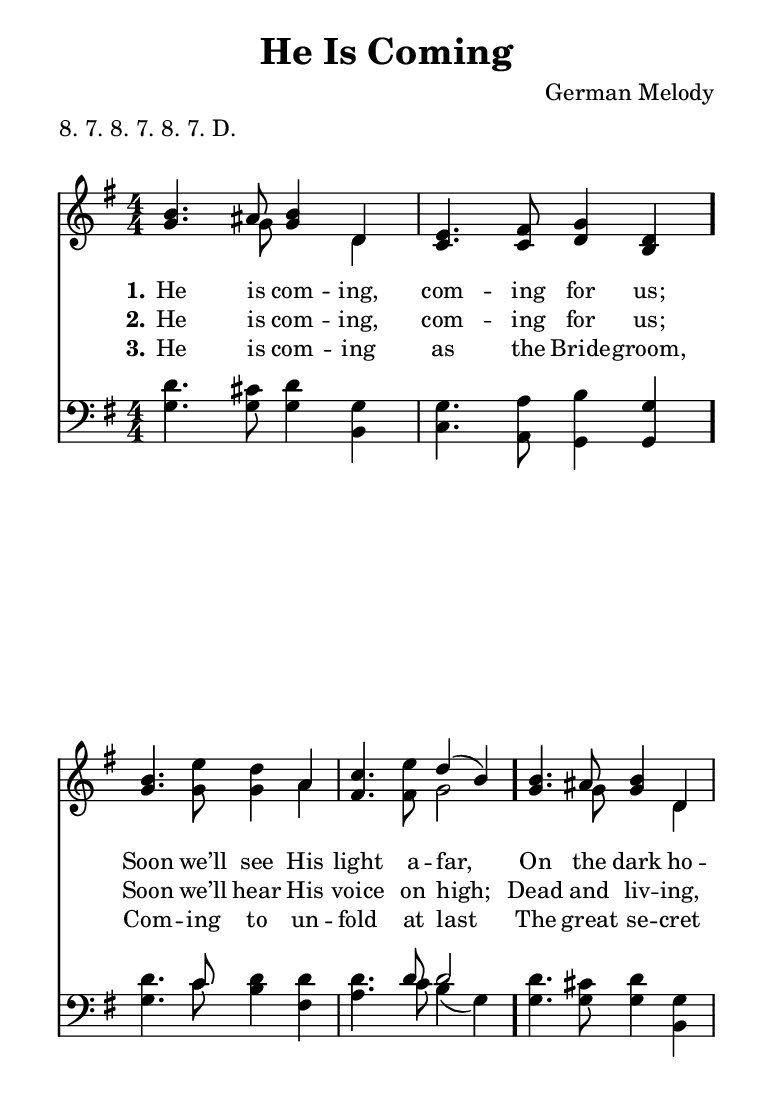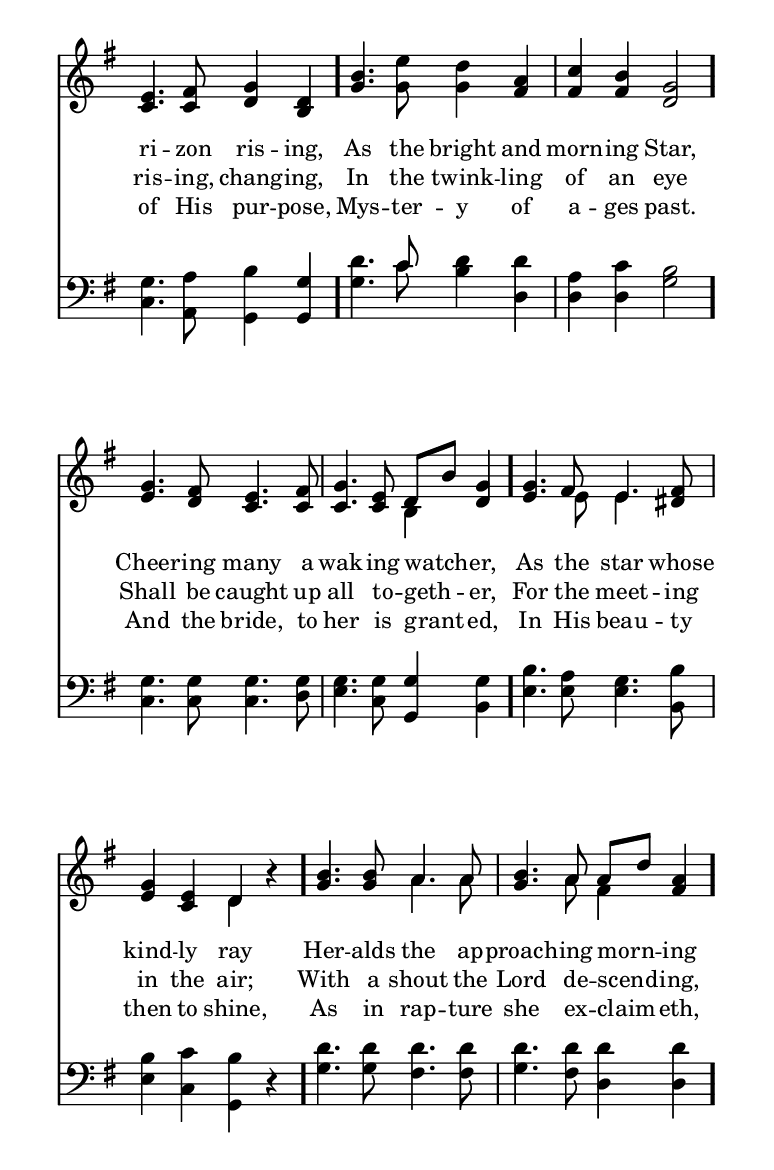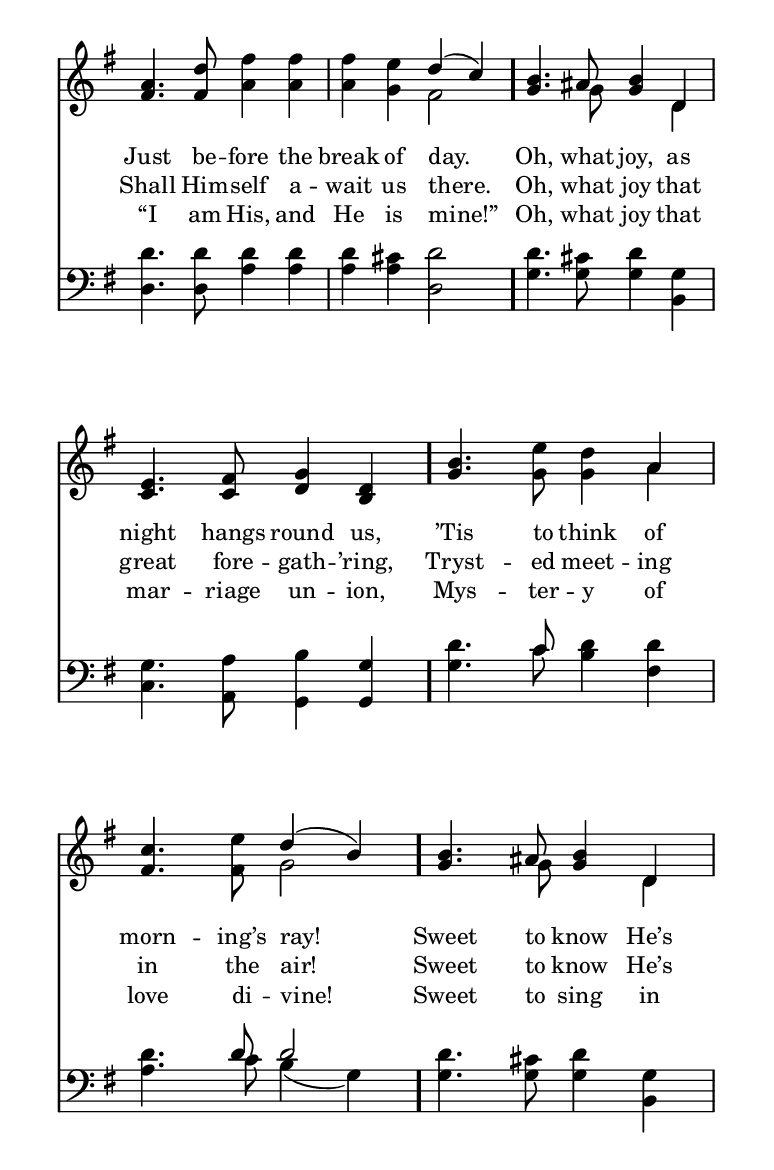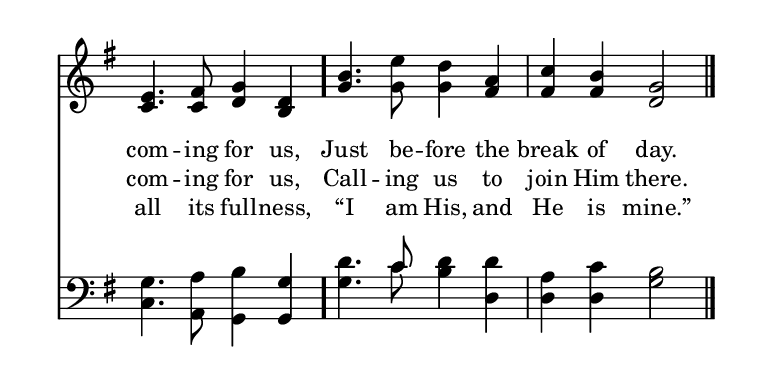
\include "common/global.ily"
\paper {
  \include "common/paper.ily"
  systems-per-page = #(cond (is-eogsized 4) (#t #f))
  system-count = #(cond (is-eogsized 6) (#t #f))
  ragged-last-bottom = ##t
}

\header{
  hymnnumber = "218"
  title = "He Is Coming"
  tunename = ""
  meter = "8. 7. 8. 7. 8. 7. D."
  poet = ""
  composer = "German Melody"
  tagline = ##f
}

global = {
  \include "common/overrides.ily"
  \override Staff.TimeSignature.style = #'numbered
  \time 4/4
  \override Score.MetronomeMark.transparent = ##t % hide all fermata changes too
  \tempo 4=110
  \key g \major
  \autoBeamOff
}

notesSoprano = {
\global
\relative c'' {

  b4. ais8 b4 d, | e4. fis8 g4 d |
  b'4. e8 d4 a | c4. e8 d4( b) |
  b4. ais8 b4 d, | e4. fis8 g4 d |
  b'4. e8 d4 a | c b g2

  g4. fis8 e4. fis8 | g4. e8 d8[ b'] g4 |
  g4. fis8 e4. fis8 | g4 e d r |
  b'4. b8 a4. a8 | b4. a8 a8[ d] a4 |
  a4. d8 fis4 fis | fis e d( c) % !

  b4. ais8 b4 d, | e4. fis8 g4 d |
  b'4. e8 d4 a | c4. e8 d4( b) |
  b4. ais8 b4 d, | e4. fis8 g4 d |
  b'4. e8 d4 a | c b g2 |

  \bar "|."

}
}

notesAlto = {
\global
\relative e' {

  g4. g8 g4 d | c4. c8 d4 b |
  g'4. g8 g4 a | fis4. fis8 g2 |
  g4. g8 g4 d | c4. c8 d4 b |
  g'4. g8 g4 fis | fis fis d2 |

  e4. d8 c4. c8 | c4. c8 b4 d |
  e4. e8 e4. dis8 | e4 c d r |
  g4. g8 a4. a8 | g4. a8 fis4 fis |
  fis4. fis8 a4 a | a g fis2 |

  g4. g8 g4 d | c4. c8 d4 b |
  g'4. g8 g4 a | fis4. fis8 g2 |
  g4. g8 g4 d | c4. c8 d4 b |
  g'4. g8 g4 fis | fis fis d2 |

}
}

notesTenor = {
\global
\relative a {

  d4. cis8 d4 g, | g4. a8 b4 g |
  d'4. c8 d4 d | d4. d8 d2 |
  d4. cis8 d4 g, | g4. a8 b4 g |
  d'4. c8 d4 d | a4 c b2 |

  g4. g8 g4. g8 | g4. g8 g4 g |
  b4. a8 g4. b8 | b4 c b r |
  d4. d8 d4. d8 | d4. d8 d4 d |
  d4. d8 d4 d | d cis d2 |

  d4. cis8 d4 g, | g4. a8 b4 g |
  d'4. c8 d4 d | d4. d8 d2 |
  d4. cis8 d4 g, | g4. a8 b4 g |
  d'4. c8 d4 d | a4 c b2 |

}
}

notesBass = {
\global
\relative f {

  g4. g8 g4 b, | c4. a8 g4 g |
  g'4. c8 b4 fis | a4. c8 b4( g) |
  g4. g8 g4 b, | c4. a8 g4 g |
  g'4. c8 b4 d, | d d g2 |

  c,4. c8 c4. d8 | e4. c8 g4 b |
  e4. e8 e4. b8 | e4 c g r |
  g'4. g8 fis4. fis8 | g4. fis8 d4 d |
  d4. d8 a'4 a | a a d,2 |

  g4. g8 g4 b, | c4. a8 g4 g |
  g'4. c8 b4 fis | a4. c8 b4( g) |
  g4. g8 g4 b, | c4. a8 g4 g |
  g'4. c8 b4 d, | d d g2 |

}
}

wordsA = \lyricmode {
\set stanza = "1."

He is com -- ing, com -- ing for us; \bar "."
Soon we’ll see His light a -- far, \bar "."
On the dark ho -- ri -- zon ris -- ing, \bar "."
As the bright and morn -- ing Star, \bar "."
Cheer -- ing many a wak -- ing watch -- er, \bar "."
As the star whose kind -- ly ray \bar "."
Her -- alds the ap -- proach -- ing morn -- ing \bar "."
Just be -- fore the break of day. \bar "."
Oh, what joy, as night hangs round us, \bar "."
’Tis to think of morn -- ing’s ray! \bar "."
Sweet to know He’s com -- ing for us, \bar "."
Just be -- fore the break of day. \bar "."

}

wordsB = \lyricmode {
\set stanza = "2."

He is com -- ing, com -- ing for us;
Soon we’ll hear His voice on high;
Dead and liv -- ing, ris -- ing, chang -- ing,
In the twink -- ling of an eye
Shall be caught up all to -- geth -- er,
For the meet -- ing in the air;
With a shout the Lord de -- scend -- ing,
Shall Him -- self a -- wait us there.
Oh, what joy that great fore -- gath -- ’ring,
Tryst -- ed meet -- ing in the air!
Sweet to know He’s com -- ing for us,
Call -- ing us to join Him there.

}

wordsC = \lyricmode {
\set stanza = "3."

He is com -- ing as the Bride -- groom,
Com -- ing to un -- fold at last
The great se -- cret of His pur -- pose,
Mys -- ter -- y of a -- ges past.
And the bride, to her is grant -- ed,
In His beau -- ty then to shine,
As in rap -- ture she ex -- claim -- eth,
“I am His, and He is mine!”
Oh, what joy that mar -- riage un -- ion,
Mys -- ter -- y of love di -- vine!
Sweet to sing in all its full -- ness,
“I am His, and He is mine.”

}

\score {
  \context ChoirStaff <<
    \context Staff = upper <<
      \set Staff.autoBeaming = ##f
      \set ChoirStaff.systemStartDelimiter = #'SystemStartBar
      \set ChoirStaff.printPartCombineTexts = ##f
      \partcombine #'(2 . 11) \notesSoprano \notesAlto
      \context NullVoice = sopranos { \voiceOne << \notesSoprano >> }
      \context Lyrics = one   \lyricsto sopranos \wordsA
      \context Lyrics = two   \lyricsto sopranos \wordsB
      \context Lyrics = three \lyricsto sopranos \wordsC
    >>
    \context Staff = men <<
      \set Staff.autoBeaming = ##f
      \clef bass
      \set ChoirStaff.printPartCombineTexts = ##f
      \partcombine #'(2 . 11) \notesTenor \notesBass
    >>
  >>
  \layout {
    \include "common/layout.ily"
  }
  #(cond ((ly:get-option 'eog-midi-permitted) #{ \midi{
    \include "common/midi.ily"
  } #}))
}

\version "2.19.49"  % necessary for upgrading to future LilyPond versions.

% vi:set et ts=2 sw=2 ai nocindent syntax=lilypond:
